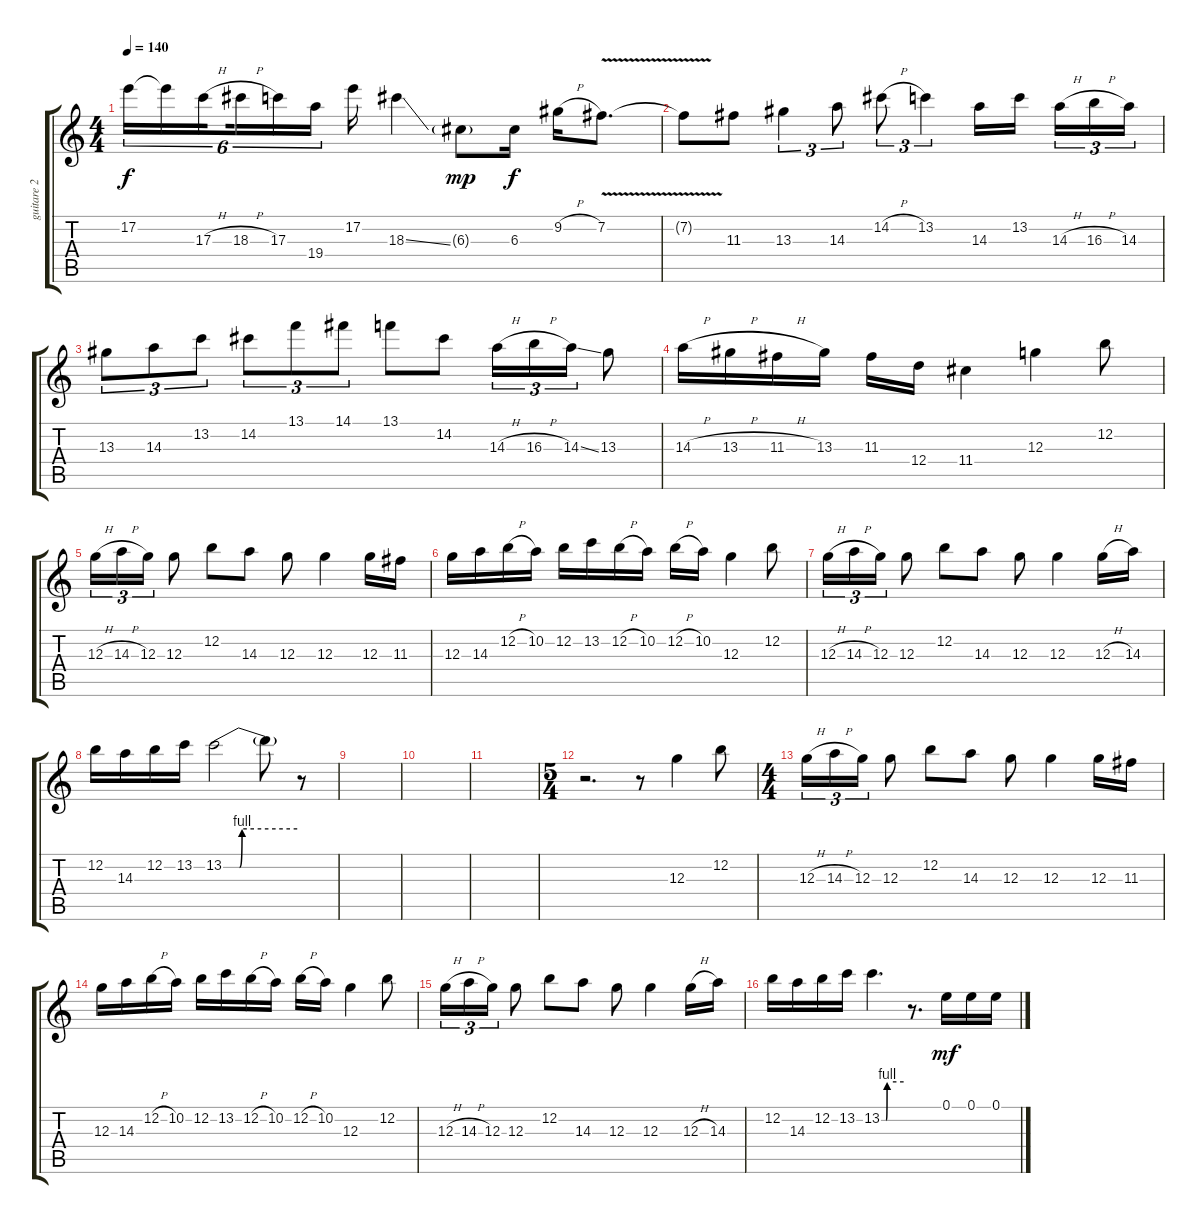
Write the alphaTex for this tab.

\track ("guitare 2" "guitare 2") {instrument overdrivenguitar}
\staff {score tabs}
\tuning (E4 B3 G3 D3 A2 E2) {hide}
\ts (4 4)
\tempo 140
\clef g2
\ks c
17.2.16{tu (6 4) dy f} 17.2{t}.16{tu (6 4)} 17.3{h}.16{tu (6 4) beam splitsecondary} 18.3{h}.16{tu (6 4)} 17.3.16{tu (6 4)} 19.4.16{tu (6 4)} 17.2.16 18.3{ss}.4 6.3{g}.8{dy mp} 6.3.16{dy f} 9.2{h}.16 7.2{v}.8{d} |
7.2{t}.8 11.3.8 13.3.4{tu (3 2)} 14.3.8{tu (3 2)} 14.2{h}.8{tu (3 2)} 13.2.4{tu (3 2)} 14.3.16 13.2.16{beam splitsecondary} 14.3{h}.16{tu (3 2)} 16.3{h}.16{tu (3 2)} 14.3.16{tu (3 2)} |
13.3.8{tu (3 2)} 14.3.8{tu (3 2)} 13.2.8{tu (3 2)} 14.2.8{tu (3 2)} 13.1.8{tu (3 2)} 14.1.8{tu (3 2)} 13.1.8 14.2.8 14.3{h}.16{tu (3 2)} 16.3{h}.16{tu (3 2)} 14.3{ss}.16{tu (3 2)} 13.3.8 |
14.3{h}.16 13.3{h}.16 11.3{h}.16 13.3.16 11.3.16 12.4.16 11.4.4 12.3.4 12.2.8 |
12.3{h}.16{tu (3 2)} 14.3{h}.16{tu (3 2)} 12.3.16{tu (3 2)} 12.3.8 12.2.8 14.3.8 12.3.8 12.3.4 12.3.16 11.3.16 |
12.3.16 14.3.16 12.2{h}.16 10.2.16 12.2.16 13.2.16 12.2{h}.16 10.2.16 12.2{h}.16 10.2.16 12.3.4 12.2.8 |
12.3{h}.16{tu (3 2)} 14.3{h}.16{tu (3 2)} 12.3.16{tu (3 2)} 12.3.8 12.2.8 14.3.8 12.3.8 12.3.4 12.3{h}.16 14.3.16 |
12.2.16 14.3.16 12.2.16 13.2.16 13.2{be (custom 0 0 13 0 15 4 60 4)}.2 13.2{t}.8 r.8 |
|
|
|
\ts (5 4)
r.2{d} r.8 12.3.4 12.2.8 |
\ts (4 4)
12.3{h}.16{tu (3 2)} 14.3{h}.16{tu (3 2)} 12.3.16{tu (3 2)} 12.3.8 12.2.8 14.3.8 12.3.8 12.3.4 12.3.16 11.3.16 |
12.3.16 14.3.16 12.2{h}.16 10.2.16 12.2.16 13.2.16 12.2{h}.16 10.2.16 12.2{h}.16 10.2.16 12.3.4 12.2.8 |
12.3{h}.16{tu (3 2)} 14.3{h}.16{tu (3 2)} 12.3.16{tu (3 2)} 12.3.8 12.2.8 14.3.8 12.3.8 12.3.4 12.3{h}.16 14.3.16 |
12.2.16 14.3.16 12.2.16 13.2.16 13.2{be (custom 0 0 13 0 15 4 60 4)}.4{d} r.8{d} 0.1.16{dy mf} 0.1.16 0.1.16
